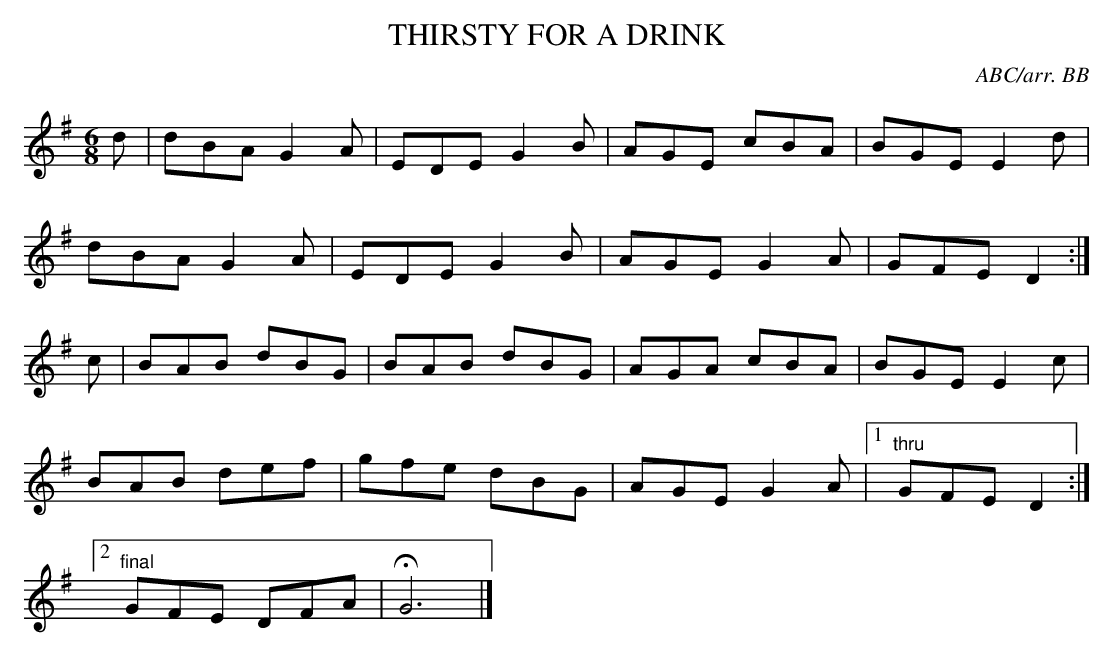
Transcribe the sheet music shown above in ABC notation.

X:1
T:THIRSTY FOR A DRINK
C:ABC/arr. BB
L:1/8
M:6/8
K:G
d|dBA G2A|EDE G2B|AGE cBA|BGE E2d|
dBA G2A|EDE G2B|AGE G2A|GFE D2:|
c|BAB dBG|BAB dBG|AGA cBA|BGE E2c|
BAB def|gfe dBG|AGE G2A|1 "thru"GFE D2:|
[2 "final"GFE DFA|HG6|]
